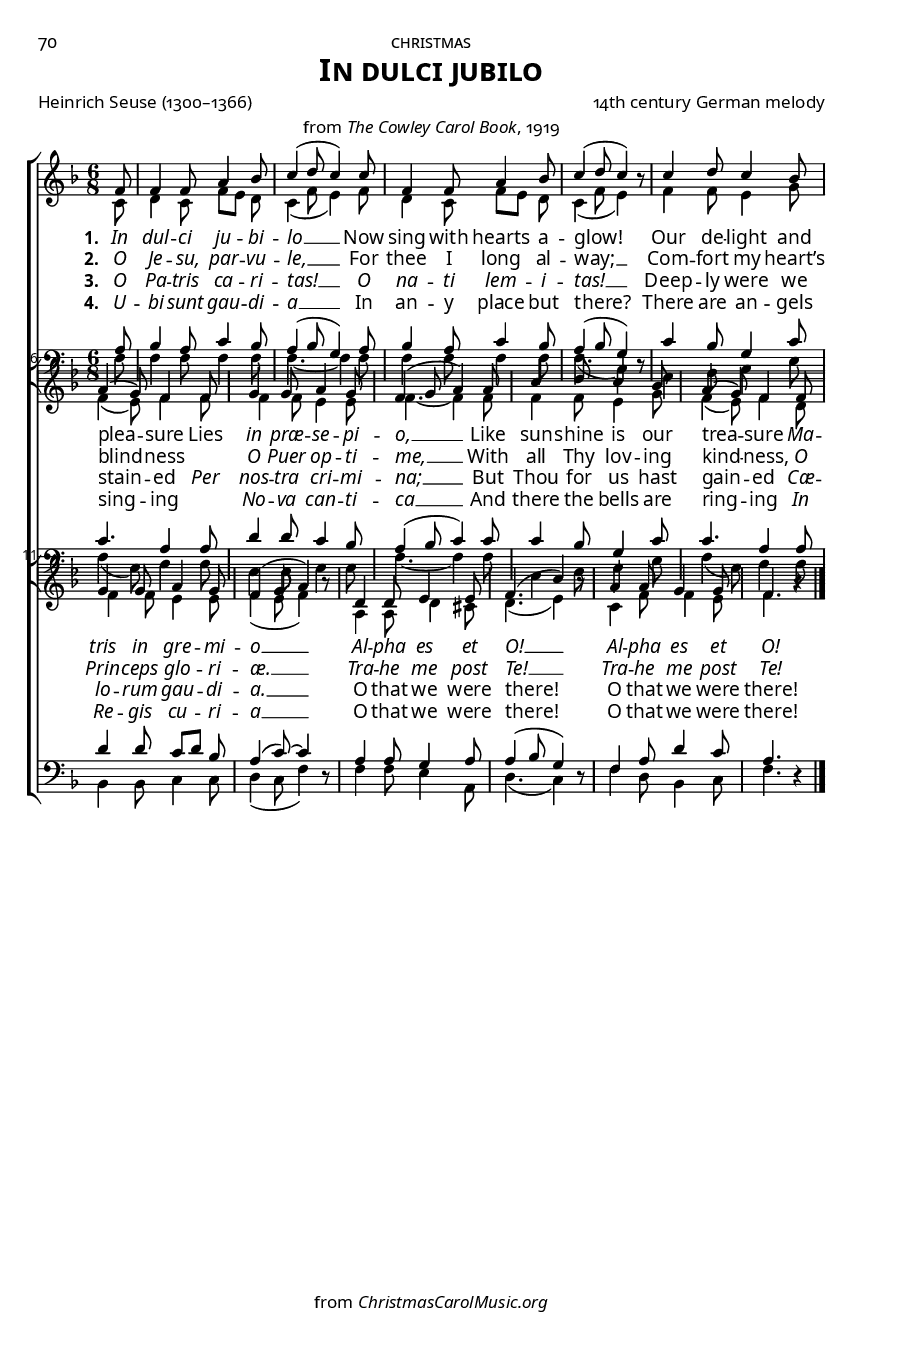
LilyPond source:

\version "2.14.2"
\include "util.ly"
\header {
    title = \markup{\override #'(font-name . "Garamond Premier Pro Semibold"){ \abs-fontsize #15 \smallCapsOldStyle"In dulci jubilo"}}
    poet = \markup\oldStyleNum"Heinrich Seuse (1300–1366)"
    composer = \markup\oldStyleNum"14th century German melody"
    
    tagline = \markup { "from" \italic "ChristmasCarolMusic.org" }
  }\paper {
  print-all-headers = ##f
  paper-height = 9\in
  paper-width = 6\in
  indent = 0\in
  %system-system-spacing = #'((basic-distance . 10) (padding . 0))
  system-system-spacing =
    #'((basic-distance . 0)
       (minimum-distance . 0)
       (padding . -5)
       (stretchability . 100))
  score-markup-spacing = 
    #'((basic-distance . 0)
       (minimum-distance . 0)
       (padding . 0)
       (stretchability . 0))
  markup-markup-spacing =
    #'((basic-distance . 0)
       (minimum-distance . 0)
       (padding . 1)
       (stretchability . 40))
  
  ragged-last-bottom = ##t
  ragged-bottom = ##f
  two-sided = ##t
  inner-margin = 0.5\in
  outer-margin = 0.25\in
  top-margin = 0.25\in
  bottom-margin = 0.25\in
  first-page-number = #070
  print-first-page-number = ##t
  headerLine = \markup{\override #'(font-name . "Garamond Premier Pro") \smallCapsOldStyle"christmas"}
  oddHeaderMarkup = \markup\fill-line{
     \override #'(font-name . "Garamond Premier Pro")\abs-fontsize #8.5
     \combine 
        \fill-line{"" \if \should-print-page-number
        \oldStylePageNum""
        }
        \fill-line{\headerLine}
  }
  evenHeaderMarkup = \markup {
     \override #'(font-name . "Garamond Premier Pro")\abs-fontsize #8.5
     \combine
        \if \should-print-page-number
        \oldStylePageNum""
        \fill-line{\headerLine}
  }
}
#(set-global-staff-size 15) \paper{ #(define fonts (make-pango-font-tree "GoudyOlSt BT" "Garamond Premier Pro" "Garamond Premier Pro" (/ 15 20))) }

\markup\fill-line{\concat { "from " \italic "The Cowley Carol Book" \oldStyleNum", 1919"}}


















\header {
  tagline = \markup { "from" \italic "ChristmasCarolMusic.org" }
}
global = {
  \key f \major
  \time 6/8
}

sopMusic = \relative c' {
  \partial 8 f8 |
  f4 f8 a4 bes8 |
  c4( d8 c4) c8 |
  f,4 f8 a4 bes8 |
  c4( d8 c4) b8\rest |
  c4 d8 c4 bes8 |
  
  a4( g8) f4 f8 |
  g4 g8 a4 g8 |
  f4( g8 a4) a8 |
  c4 d8 c4 bes8 |
  a4( g8) f4 f8 |
  
  g4 g8 a4 g8 |
  f4( g8 a4) b8\rest |
  d,4 d8 e4 e8 |
  f4.( c'4) b8\rest |
  a4 a8 g4 g8 |
  \partial 8*5 f4. b4\rest \bar "|."
}
sopWords = \lyricmode {
  
}

altoMusic = \relative c' {
  c8 |
  d4 c8 f[ e] d |
  c4( f8 e4) f8 |
  d4 c8 f[ e] d |
  c4( f8 e4) s8 |
  f4 f8 e4 g8 |
  
  f4( e8) f4 f8 |
  f4 f8 e4 e8 |
  f4.~ f4 f8 |
  f4 f8 e4 g8 |
  f4( e8) f4 d8 |
  
  f4 f8 e4 e8 |
  f4( e8 f4) s8 |
  a,4 a8 d4 cis8 |
  d4.( e4) s8 |
  c4 f8 f4 e8 |
  f4. s4 \bar "|."

}
altoWords = \lyricmode {
  \dropLyricsV
  \set stanza = #"1. "
  \markup\italic In \markup\italic dul -- \markup\italic ci \markup\italic ju -- \markup\italic bi -- \markup\italic lo __ Now sing with hearts a -- glow!
%8.5x11  __
  Our de -- light and plea -- sure Lies \markup\italic in \markup\italic præ -- \markup\italic se -- \markup\italic pi -- \markup\italic o, __
  Like sun -- shine is our trea -- sure
  \markup\italic Ma -- \markup\italic tris \markup\italic in \markup\italic gre -- \markup\italic mi -- \markup\italic o __
  \markup\italic Al -- \markup\italic pha \markup\italic es \markup\italic et \markup\italic O! __
  \markup\italic Al -- \markup\italic pha \markup\italic es \markup\italic et \markup\italic O!
}
altoWordsII = \lyricmode {
  \dropLyricsV
  \set stanza = #"2. "
  \markup\italic O \markup\italic Je -- \markup\italic su, \markup\italic par -- \markup\italic vu -- \markup\italic le, __
  For thee I long al -- way; __
  Com -- fort my heart’s blind -- ness ""
  \markup\italic O \markup\italic Puer \markup\italic op -- \markup\italic ti -- \markup\italic me, __
  With all Thy lov -- ing kind -- ness,
  \markup\italic O \markup\italic Prin -- \markup\italic ceps \markup\italic glo -- \markup\italic ri -- \markup\italic æ. __
  \markup\italic Tra -- \markup\italic he \markup\italic me \markup\italic post \markup\italic Te! __
  \markup\italic Tra -- \markup\italic he \markup\italic me \markup\italic post \markup\italic Te!
}
altoWordsIII = \lyricmode {
  \dropLyricsV
  \set stanza = #"3. "
  \markup\italic O \markup\italic Pa -- \markup\italic tris \markup\italic ca -- \markup\italic ri -- \markup\italic tas! __
  \markup\italic O \markup\italic na -- \markup\italic ti \markup\italic lem -- \markup\italic i -- \markup\italic tas! __
  Deep -- ly were we stain -- ed
  \markup\italic Per \markup\italic nos -- \markup\italic tra \markup\italic cri -- \markup\italic mi -- \markup\italic na; __
  But Thou for us hast gain -- ed
  \markup\italic Cæ -- \markup\italic lo -- \markup\italic rum \markup\italic gau -- \markup\italic di -- \markup\italic a. __
  O that we were there! O that we were there! 
}
altoWordsIV = \lyricmode {
  \dropLyricsV
  \set stanza = #"4. "
  \markup\italic U -- \markup\italic bi \markup\italic sunt \markup\italic gau -- \markup\italic di -- \markup\italic a __
  In an -- y place  but there?
  There are an -- gels sing -- ing ""
  \markup\italic No -- \markup\italic va \markup\italic can -- \markup\italic ti -- \markup\italic ca __
  And there the bells are ring -- ing
  \markup\italic In \markup\italic Re -- \markup\italic gis \markup\italic cu -- \markup\italic ri -- \markup\italic a __
  O that we were there! O that we were there!
}

tenorMusic = \relative c' {
  a8 |
  bes4 a8 c4 bes8 |
  a4( bes8 g4) a8 |
  bes4 a8 c4 bes8 |
  a4( bes8 g4) s8 |
  c4 bes8 g4 c8 |
  
  c4. a4 a8 |
  d4 d8 c4 bes8 |
  a4( bes8 c4) c8 |
  c4 bes8 g4 c8 |
  c4. a4 a8 |
  
  d4 d8 c[ d] bes |
  a4( c8)~ c4 s8 |
  a4 a8 g4 a8 |
  a4( bes8 g4) s8 |
  f4 a8 d4 c8 |
  a4. s4 \bar "|."
}
tenorWords = \lyricmode {

}

bassMusic = \relative c {
  f8 |
  f4 f8 f4 f8 |
  f4.~ f4 f8 |
  f4 f8 f4 f8 |
  f4.( c4) d8\rest |
  a4 bes8 c4 e8 |
  
  f4( c8) d4 d8 |
  bes4 bes8 c4 c8 |
  f4.~ f4 f8 |
  a,4 bes8 c4 e8 |
  f4( c8) d4 d8 |
  
  bes4 bes8 c4 c8 |
  d4( c8 f4) d8\rest |
  f4 f8 e4 a,8 |
  d4.( c4) d8\rest |
  f4 d8 bes4 c8 |
  f4. d4\rest \bar "|."

}
bassWords = \lyricmode {

}

\score {
  <<
   \new ChoirStaff <<
%    \new Lyrics = sopranos \with { \override VerticalAxisGroup #'nonstaff-relatedstaff-spacing = #'((basic-distance . 1)) }
    \new Staff = women <<
      \new Voice = "sopranos" { \voiceOne << \global \sopMusic >> }
      \new Voice = "altos" { \voiceTwo << \global \altoMusic >> }
    >>
    \new Lyrics \with { alignAboveContext = #"women" \override VerticalAxisGroup #'nonstaff-relatedstaff-spacing = #'((basic-distance . 1))} \lyricsto "sopranos" \sopWords
    \new Lyrics = "altosIV"  \with { alignBelowContext = #"women" } \lyricsto "sopranos" \altoWordsIV
    \new Lyrics = "altosIII"  \with { alignBelowContext = #"women" } \lyricsto "sopranos" \altoWordsIII
    \new Lyrics = "altosII"  \with { alignBelowContext = #"women" } \lyricsto "sopranos" \altoWordsII
    \new Lyrics = "altos"  \with { alignBelowContext = #"women" \override VerticalAxisGroup #'nonstaff-relatedstaff-spacing = #'((basic-distance . 1)) } \lyricsto "sopranos" \altoWords
   \new Staff = men <<
      \clef bass
      \new Voice = "tenors" { \voiceOne << \global \tenorMusic >> }
      \new Voice = "basses" { \voiceTwo << \global \bassMusic >> }
    >>
    \new Lyrics \with { alignAboveContext = #"men" \override VerticalAxisGroup #'nonstaff-relatedstaff-spacing = #'((basic-distance . 1)) } \lyricsto "tenors" \tenorWords
    \new Lyrics \with { alignBelowContext = #"men" \override VerticalAxisGroup #'nonstaff-relatedstaff-spacing = #'((basic-distance . 1)) } \lyricsto "basses" \bassWords
  >>
%    \new PianoStaff << \new Staff { \new Voice { \pianoRH } } \new Staff { \clef "bass" \pianoLH } >>
  >>
  \layout {
    \context {
      \Score
      \override SpacingSpanner #'base-shortest-duration = #(ly:make-moment 1 2)
      \override SpacingSpanner #'common-shortest-duration = #(ly:make-moment 1 2)
    }
    \context {
      % Remove all empty staves
      % \Staff \RemoveEmptyStaves \override VerticalAxisGroup #'remove-first = ##t
    }
    \context {
      \Lyrics
      \override LyricText #'X-offset = #center-on-word
    }
  }
  
  \midi {
    \tempo 4 = 90
    \set Staff.midiInstrument = "piccolo"
  
    \context {
      \Voice
      \remove "Dynamic_performer"
    }
  }
}
